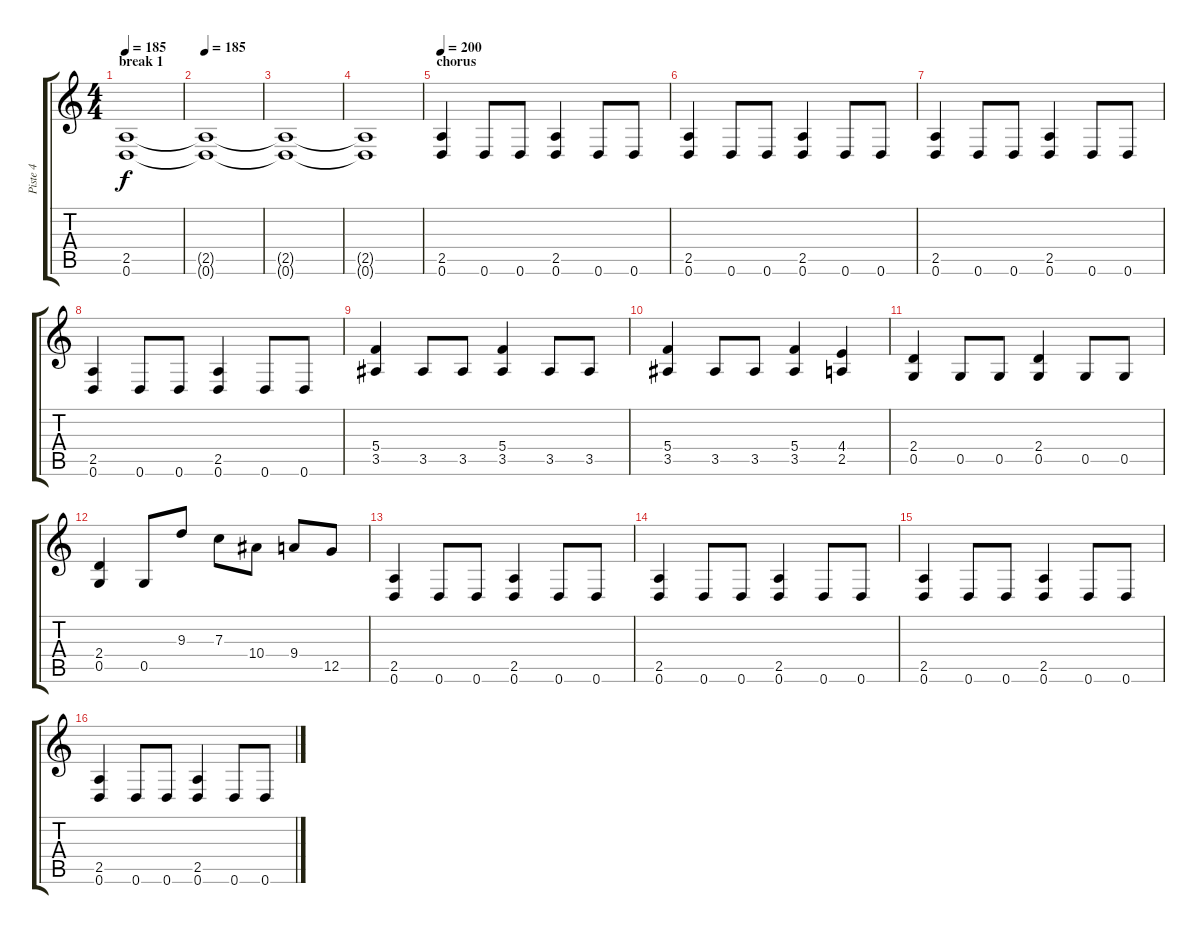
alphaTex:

\track ("Piste 4" "Piste 4") {instrument distortionguitar}
\staff {score tabs}
\tuning (D4 A3 F3 C3 G2 D2) {hide}
\ts (4 4)
\section ("" "break 1")
\tempo 185
\clef g2
\ks c
(2.5 0.6).1{dy f} |
\tempo 185
(2.5{t} 0.6{t}).1 |
(2.5{t} 0.6{t}).1 |
(2.5{t} 0.6{t}).1 |
\section ("" "chorus")
\tempo 200
(2.5 0.6).4 0.6.8 0.6.8 (2.5 0.6).4 0.6.8 0.6.8 |
(2.5 0.6).4 0.6.8 0.6.8 (2.5 0.6).4 0.6.8 0.6.8 |
(2.5 0.6).4 0.6.8 0.6.8 (2.5 0.6).4 0.6.8 0.6.8 |
(2.5 0.6).4 0.6.8 0.6.8 (2.5 0.6).4 0.6.8 0.6.8 |
(5.4 3.5).4 3.5.8 3.5.8 (5.4 3.5).4 3.5.8 3.5.8 |
(5.4 3.5).4 3.5.8 3.5.8 (5.4 3.5).4 (4.4 2.5).4 |
(2.4 0.5).4 0.5.8 0.5.8 (2.4 0.5).4 0.5.8 0.5.8 |
(2.4 0.5).4 0.5.8 9.3.8 7.3.8 10.4.8 9.4.8 12.5.8 |
(2.5 0.6).4 0.6.8 0.6.8 (2.5 0.6).4 0.6.8 0.6.8 |
(2.5 0.6).4 0.6.8 0.6.8 (2.5 0.6).4 0.6.8 0.6.8 |
(2.5 0.6).4 0.6.8 0.6.8 (2.5 0.6).4 0.6.8 0.6.8 |
(2.5 0.6).4 0.6.8 0.6.8 (2.5 0.6).4 0.6.8 0.6.8
